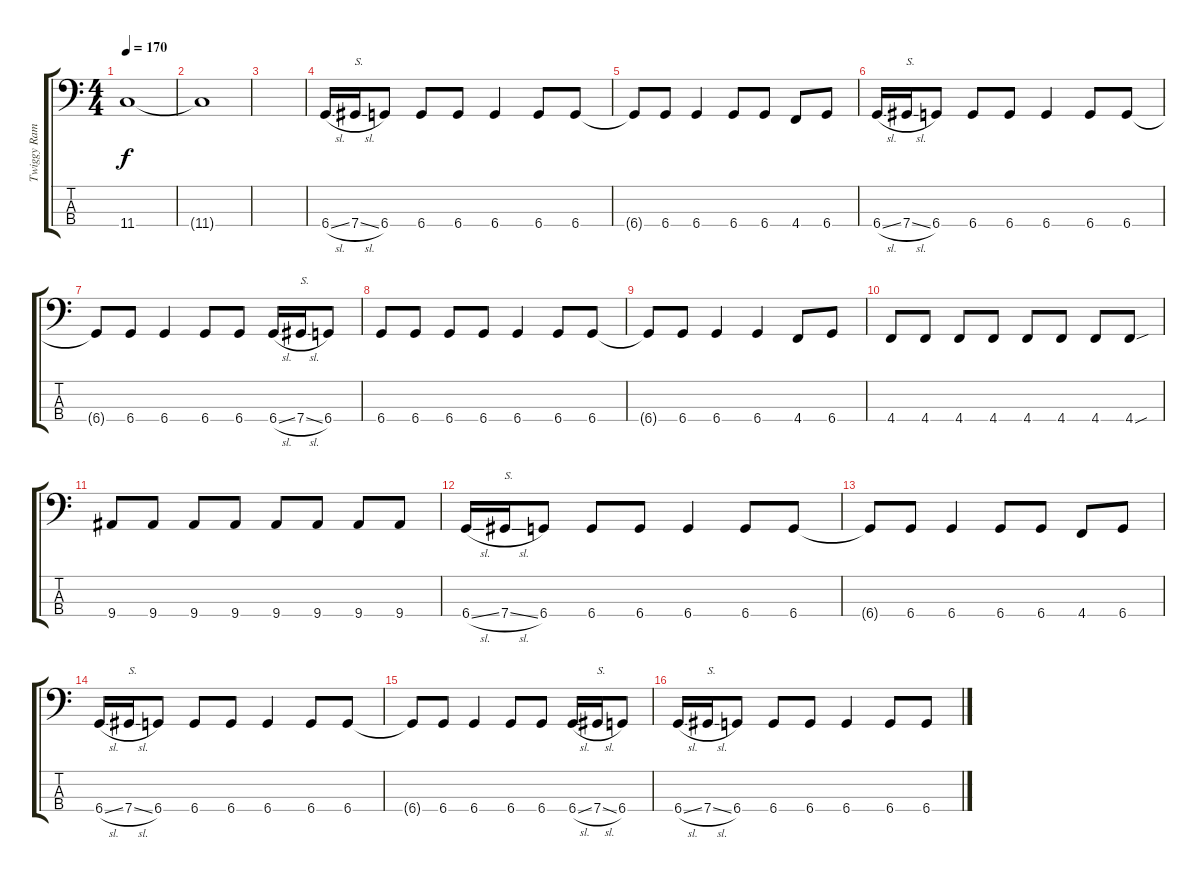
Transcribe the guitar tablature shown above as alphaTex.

\track ("Twiggy Ramirez - Bass" "Twiggy Ram") {instrument acousticguitarnylon}
\staff {score tabs}
\tuning (E2 B1 Gb1 Db1) {hide}
\ts (4 4)
\tempo 170
\clef f4
\ks c
11.4{t}.1{dy f} |
11.4{t}.1 |
|
6.4{sl}.16{volume 13 instrument lead8bassandlead} 7.4{sl}.16{txt "S."} 6.4.8 6.4.8 6.4.8 6.4.4 6.4.8 6.4.8 |
6.4{t}.8 6.4.8 6.4.4 6.4.8 6.4.8 4.4.8 6.4.8 |
6.4{sl}.16{instrument lead8bassandlead} 7.4{sl}.16{txt "S."} 6.4.8 6.4.8 6.4.8 6.4.4 6.4.8 6.4.8 |
6.4{t}.8 6.4.8 6.4.4 6.4.8 6.4.8 6.4{sl}.16 7.4{sl}.16{txt "S."} 6.4.8 |
6.4.8{instrument lead8bassandlead} 6.4.8 6.4.8 6.4.8 6.4.4 6.4.8 6.4.8 |
6.4{t}.8 6.4.8 6.4.4 6.4.4 4.4.8 6.4.8 |
4.4.8 4.4.8 4.4.8 4.4.8 4.4.8 4.4.8 4.4.8 4.4{sou}.8 |
9.4.8 9.4.8 9.4.8 9.4.8 9.4.8 9.4.8 9.4.8 9.4.8 |
6.4{sl}.16{instrument lead8bassandlead} 7.4{sl}.16{txt "S."} 6.4.8 6.4.8 6.4.8 6.4.4 6.4.8 6.4.8 |
6.4{t}.8 6.4.8 6.4.4 6.4.8 6.4.8 4.4.8 6.4.8 |
6.4{sl}.16{instrument lead8bassandlead} 7.4{sl}.16{txt "S."} 6.4.8 6.4.8 6.4.8 6.4.4 6.4.8 6.4.8 |
6.4{t}.8 6.4.8 6.4.4 6.4.8 6.4.8 6.4{sl}.16 7.4{sl}.16{txt "S."} 6.4.8 |
6.4{sl}.16{instrument lead8bassandlead} 7.4{sl}.16{txt "S."} 6.4.8 6.4.8 6.4.8 6.4.4 6.4.8 6.4.8
